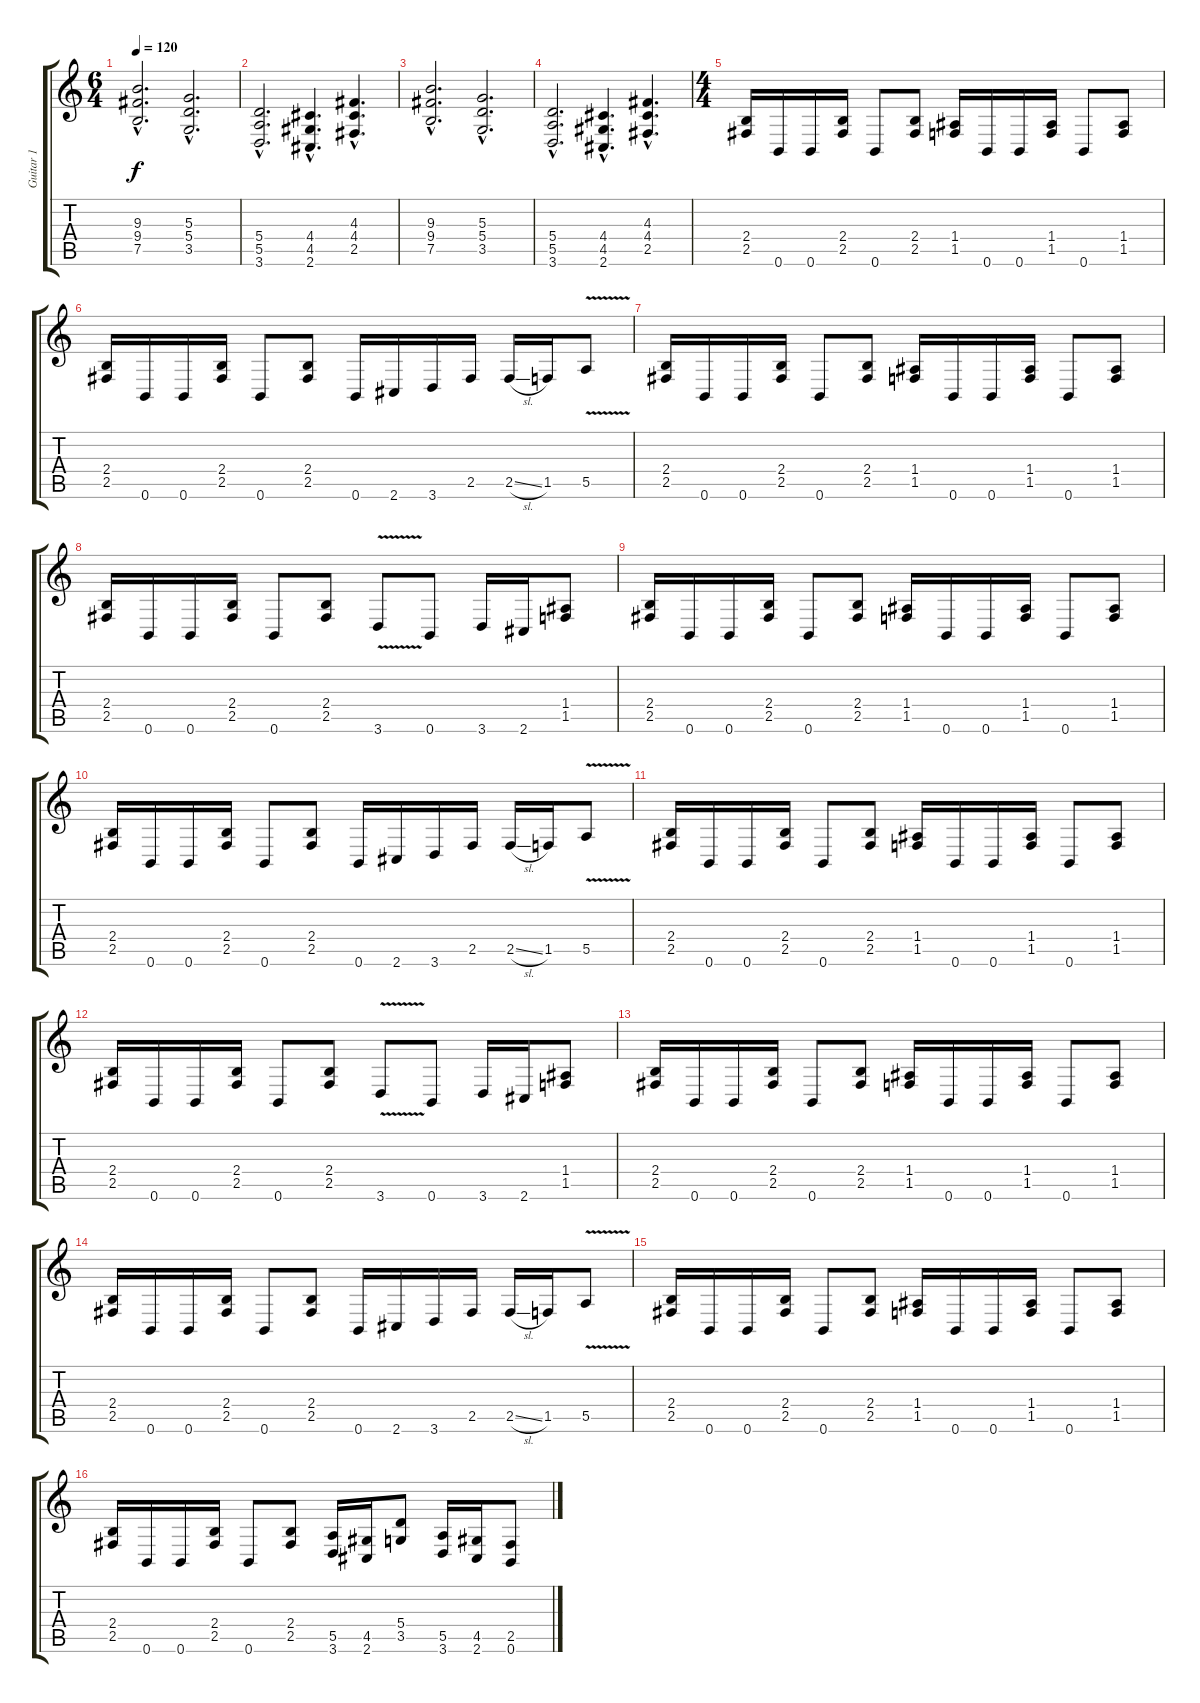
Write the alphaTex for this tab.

\track ("Guitar 1" "Guitar 1") {instrument distortionguitar}
\staff {score tabs}
\tuning (B3 Gb3 D3 A2 E2 B1) {hide}
\ts (6 4)
\tempo 120
\clef g2
\ks c
(9.3{hac} 9.4{hac} 7.5{hac}).2{d dy f} (5.3{hac} 5.4{hac} 3.5{hac}).2{d} |
(5.4{hac} 5.5{hac} 3.6{hac}).2{d} (4.4{hac} 4.5{hac} 2.6{hac}).4{d} (4.3{hac} 4.4{hac} 2.5{hac}).4{d} |
(9.3{hac} 9.4{hac} 7.5{hac}).2{d} (5.3{hac} 5.4{hac} 3.5{hac}).2{d} |
(5.4{hac} 5.5{hac} 3.6{hac}).2{d} (4.4{hac} 4.5{hac} 2.6{hac}).4{d} (4.3{hac} 4.4{hac} 2.5{hac}).4{d} |
\ts (4 4)
(2.4 2.5).16 0.6.16 0.6.16 (2.4 2.5).16 0.6.8 (2.4 2.5).8 (1.4 1.5).16 0.6.16 0.6.16 (1.4 1.5).16 0.6.8 (1.4 1.5).8 |
(2.4 2.5).16 0.6.16 0.6.16 (2.4 2.5).16 0.6.8 (2.4 2.5).8 0.6.16 2.6.16 3.6.16 2.5.16 2.5{sl}.16 1.5.16 5.5{v}.8 |
(2.4 2.5).16 0.6.16 0.6.16 (2.4 2.5).16 0.6.8 (2.4 2.5).8 (1.4 1.5).16 0.6.16 0.6.16 (1.4 1.5).16 0.6.8 (1.4 1.5).8 |
(2.4 2.5).16 0.6.16 0.6.16 (2.4 2.5).16 0.6.8 (2.4 2.5).8 3.6{v}.8 0.6.8 3.6.16 2.6.16 (1.4 1.5).8 |
(2.4 2.5).16 0.6.16 0.6.16 (2.4 2.5).16 0.6.8 (2.4 2.5).8 (1.4 1.5).16 0.6.16 0.6.16 (1.4 1.5).16 0.6.8 (1.4 1.5).8 |
(2.4 2.5).16 0.6.16 0.6.16 (2.4 2.5).16 0.6.8 (2.4 2.5).8 0.6.16 2.6.16 3.6.16 2.5.16 2.5{sl}.16 1.5.16 5.5{v}.8 |
(2.4 2.5).16 0.6.16 0.6.16 (2.4 2.5).16 0.6.8 (2.4 2.5).8 (1.4 1.5).16 0.6.16 0.6.16 (1.4 1.5).16 0.6.8 (1.4 1.5).8 |
(2.4 2.5).16 0.6.16 0.6.16 (2.4 2.5).16 0.6.8 (2.4 2.5).8 3.6{v}.8 0.6.8 3.6.16 2.6.16 (1.4 1.5).8 |
(2.4 2.5).16 0.6.16 0.6.16 (2.4 2.5).16 0.6.8 (2.4 2.5).8 (1.4 1.5).16 0.6.16 0.6.16 (1.4 1.5).16 0.6.8 (1.4 1.5).8 |
(2.4 2.5).16 0.6.16 0.6.16 (2.4 2.5).16 0.6.8 (2.4 2.5).8 0.6.16 2.6.16 3.6.16 2.5.16 2.5{sl}.16 1.5.16 5.5{v}.8 |
(2.4 2.5).16 0.6.16 0.6.16 (2.4 2.5).16 0.6.8 (2.4 2.5).8 (1.4 1.5).16 0.6.16 0.6.16 (1.4 1.5).16 0.6.8 (1.4 1.5).8 |
(2.4 2.5).16 0.6.16 0.6.16 (2.4 2.5).16 0.6.8 (2.4 2.5).8 (5.5 3.6).16 (4.5 2.6).16 (5.4 3.5).8 (5.5 3.6).16 (4.5 2.6).16 (2.5 0.6).8
